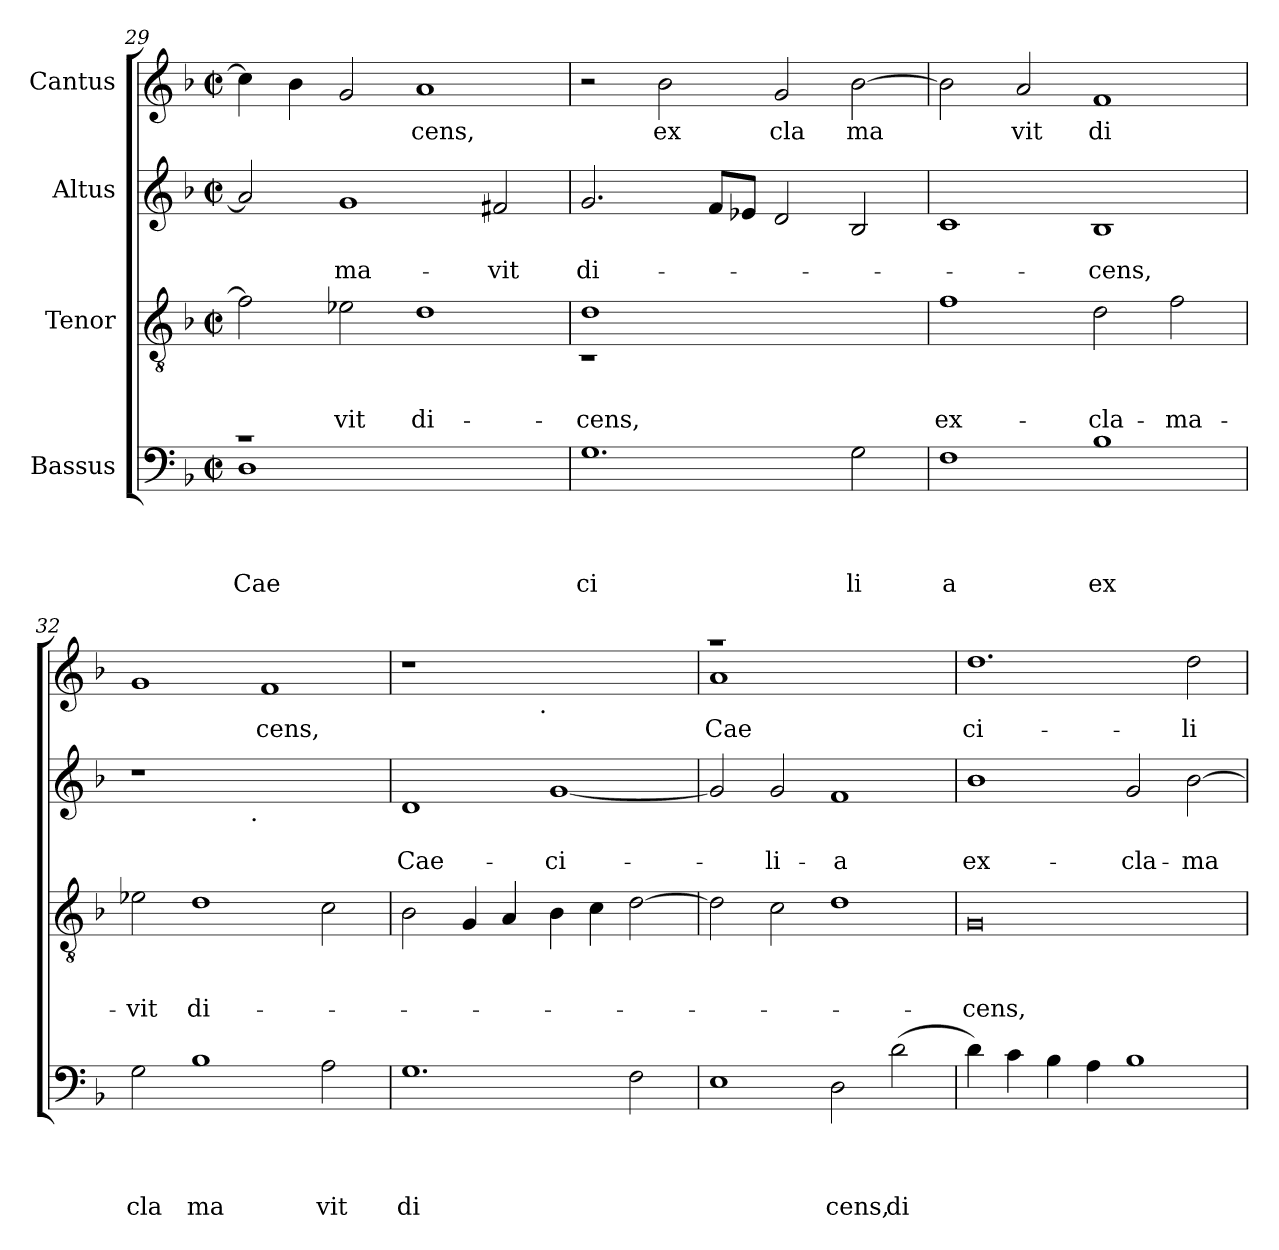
**kern	**text	**text	**text	**text	**kern	**text	**text	**text	**kern	**text	**text	**kern	**text
*part4	*part4	*part4	*part4	*part4	*part3	*part3	*part3	*part3	*part2	*part2	*part2	*part1	*part1
*staff4	*staff4	*staff4	*staff4	*staff4	*staff3	*staff3	*staff3	*staff3	*staff2	*staff2	*staff2	*staff1	*staff1
*I"Bassus	*	*	*	*	*I"Tenor	*	*	*	*I"Altus	*	*	*I"Cantus	*
*clefF4	*	*	*	*	*clefGv2	*	*	*	*clefG2	*	*	*clefG2	*
*k[b-]	*	*	*	*	*k[b-]	*	*	*	*k[b-]	*	*	*k[b-]	*
*F:	*	*	*	*	*F:	*	*	*	*F:	*	*	*F:	*
*M2/2	*	*	*	*	*M2/2	*	*	*	*M2/2	*	*	*M2/2	*
*met(c|)	*	*	*	*	*met(c|)	*	*	*	*met(c|)	*	*	*met(c|)	*
=29	=29	=29	=29	=29	=29	=29	=29	=29	=29	=29	=29	=29	=29
*^	*	*	*	*	*	*	*	*	*	*	*	*	*
!	!	!	!	!	!LO:LY:b	!	!	!	!	!	!	!	!	!
1rc	1D	.	.	.	Cae	2f\]	.	.	.	2a/]	.	.	4cc\]	.
.	.	.	.	.	.	.	.	.	.	.	.	.	4b-\	.
!	!	!	!	!	!	!	!	!	!LO:LY:b	!	!	!LO:LY:b	!	!
.	.	.	.	.	.	2e-\	.	.	-vit	1g	.	-ma-	2g/	.
!	!	!	!	!	!	!	!	!	!LO:LY:b	!	!	!	!	!LO:LY:b
1ryy	1ryy	.	.	.	.	1d	.	.	di-	.	.	.	1a	cens,
!	!	!	!	!	!	!	!	!	!	!	!	!LO:LY:b	!	!
.	.	.	.	.	.	.	.	.	.	2f#/	.	-vit	.	.
*v	*v	*	*	*	*	*	*	*	*	*	*	*	*	*
=30	=30	=30	=30	=30	=30	=30	=30	=30	=30	=30	=30	=30	=30
*	*	*	*	*	*^	*	*	*	*	*	*	*	*
!	!	!	!	!LO:LY:b	!	!LO:N:vis=1	!	!	!LO:LY:b	!	!	!LO:LY:b	!	!
1.G	.	.	.	ci	1d	0rC	.	.	-cens,	2.g/	.	di-	2r	.
!	!	!	!	!	!	!	!	!	!	!	!	!	!	!LO:LY:b
.	.	.	.	.	.	.	.	.	.	.	.	.	2b-\	ex
.	.	.	.	.	.	.	.	.	.	8f/L	.	.	.	.
.	.	.	.	.	.	.	.	.	.	8e-/J	.	.	.	.
!	!	!	!	!	!	!	!	!	!	!	!	!	!	!LO:LY:b
.	.	.	.	.	1ryy	.	.	.	.	2d/	.	.	2g/	cla
!	!	!	!	!LO:LY:b	!	!	!	!	!	!	!	!	!	!LO:LY:b
2G\	.	.	.	li	.	.	.	.	.	2B-/	.	.	[>2b-\	ma
*	*	*	*	*	*v	*v	*	*	*	*	*	*	*	*
=31	=31	=31	=31	=31	=31	=31	=31	=31	=31	=31	=31	=31	=31
!	!	!	!	!LO:LY:b	!	!	!	!LO:LY:b	!	!	!	!	!
1F	.	.	.	a	1f	.	.	ex-	1c	.	.	2b-\]	.
!	!	!	!	!	!	!	!	!	!	!	!	!	!LO:LY:b
.	.	.	.	.	.	.	.	.	.	.	.	2a/	vit
!	!	!	!	!LO:LY:b	!	!	!	!LO:LY:b	!	!	!LO:LY:b	!	!LO:LY:b
1B-	.	.	.	ex	2d\	.	.	-cla-	1B-	.	-cens,	1f	di
!	!	!	!	!	!	!	!	!LO:LY:b	!	!	!	!	!
.	.	.	.	.	2f\	.	.	-ma-	.	.	.	.	.
=32	=32	=32	=32	=32	=32	=32	=32	=32	=32	=32	=32	=32	=32
!	!	!	!	!LO:LY:b	!	!	!	!LO:LY:b	!	!	!	!	!
*	*	*	*	*	*	*	*	*	*^	*	*	*	*
2G\	.	.	.	cla	2e-X\	.	.	-vit	1r	2ryy	.	.	1g	.
!	!	!	!	!LO:LY:b	!	!	!	!LO:LY:b	!	!	!	!	!	!
1B-	.	.	.	ma	1d	.	.	di-	.	4...ryy	.	.	.	.
!	!	!	!	!	!	!	!	!	!	!LO:TX:b:t=.	!	!	!	!
.	.	.	.	.	.	.	.	.	.	1ryy	.	.	.	.
!	!	!	!	!	!	!	!	!	!	!	!	!	!	!LO:LY:b
.	.	.	.	.	.	.	.	.	1ryy	.	.	.	1f	cens,
!	!	!	!	!LO:LY:b	!	!	!	!	!	!	!	!	!	!
2A\	.	.	.	vit	2c\	.	.	.	.	.	.	.	.	.
.	.	.	.	.	.	.	.	.	.	32ryy	.	.	.	.
!!LO:LB:g=z
=33	=33	=33	=33	=33	=33	=33	=33	=33	=33	=33	=33	=33	=33	=33
!	!	!	!	!LO:LY:b	!	!	!	!	!	!	!	!LO:LY:b	!	!
*	*	*	*	*	*	*	*	*	*v	*v	*	*	*^	*
1.G	.	.	.	di	2B-\	.	.	.	1d	.	Cae-	1r	2ryy	.
.	.	.	.	.	4G/	.	.	.	.	.	.	.	4...ryy	.
.	.	.	.	.	4A/	.	.	.	.	.	.	.	.	.
!	!	!	!	!	!	!	!	!	!	!	!	!	!LO:TX:b:t=.	!
.	.	.	.	.	.	.	.	.	.	.	.	.	1ryy	.
!	!	!	!	!	!	!	!	!	!	!	!LO:LY:b	!	!	!
.	.	.	.	.	4B-\	.	.	.	[<1g	.	-ci-	1ryy	.	.
.	.	.	.	.	4c\	.	.	.	.	.	.	.	.	.
2F\	.	.	.	.	[>2d\	.	.	.	.	.	.	.	.	.
.	.	.	.	.	.	.	.	.	.	.	.	.	32ryy	.
=34	=34	=34	=34	=34	=34	=34	=34	=34	=34	=34	=34	=34	=34	=34
!	!	!	!	!	!	!	!	!	!	!	!	!	!	!LO:LY:b
1E	.	.	.	.	2d\]	.	.	.	2g/]	.	.	1raa	1a	Cae-
!	!	!	!	!	!	!	!	!	!	!	!LO:LY:b	!	!	!
.	.	.	.	.	2c\	.	.	.	2g/	.	-li-	.	.	.
!	!	!	!	!LO:LY:b	!	!	!	!	!	!	!LO:LY:b	!	!	!
2D\	.	.	.	cens,	1d	.	.	.	1f	.	-a	1ryy	1ryy	.
!	!	!	!	!LO:LY:b	!	!	!	!	!	!	!	!	!	!
(>2d\	.	.	.	di	.	.	.	.	.	.	.	.	.	.
*	*	*	*	*	*	*	*	*	*	*	*	*v	*v	*
=35	=35	=35	=35	=35	=35	=35	=35	=35	=35	=35	=35	=35	=35
!	!	!	!	!	!	!	!	!LO:LY:b	!	!	!LO:LY:b	!	!LO:LY:b
4d\)	.	.	.	.	0G	.	.	-cens,	1b-	.	ex-	1.dd	-ci-
4c\	.	.	.	.	.	.	.	.	.	.	.	.	.
4B-\	.	.	.	.	.	.	.	.	.	.	.	.	.
4A\	.	.	.	.	.	.	.	.	.	.	.	.	.
!	!	!	!	!	!	!	!	!	!	!	!LO:LY:b	!	!
1B-	.	.	.	.	.	.	.	.	2g/	.	-cla-	.	.
!	!	!	!	!	!	!	!	!	!	!	!LO:LY:b	!	!LO:LY:b
.	.	.	.	.	.	.	.	.	[>2b-\	.	-ma-	2dd\	-li-
=	=	=	=	=	=	=	=	=	=	=	=	=	=
*-	*-	*-	*-	*-	*-	*-	*-	*-	*-	*-	*-	*-	*-
